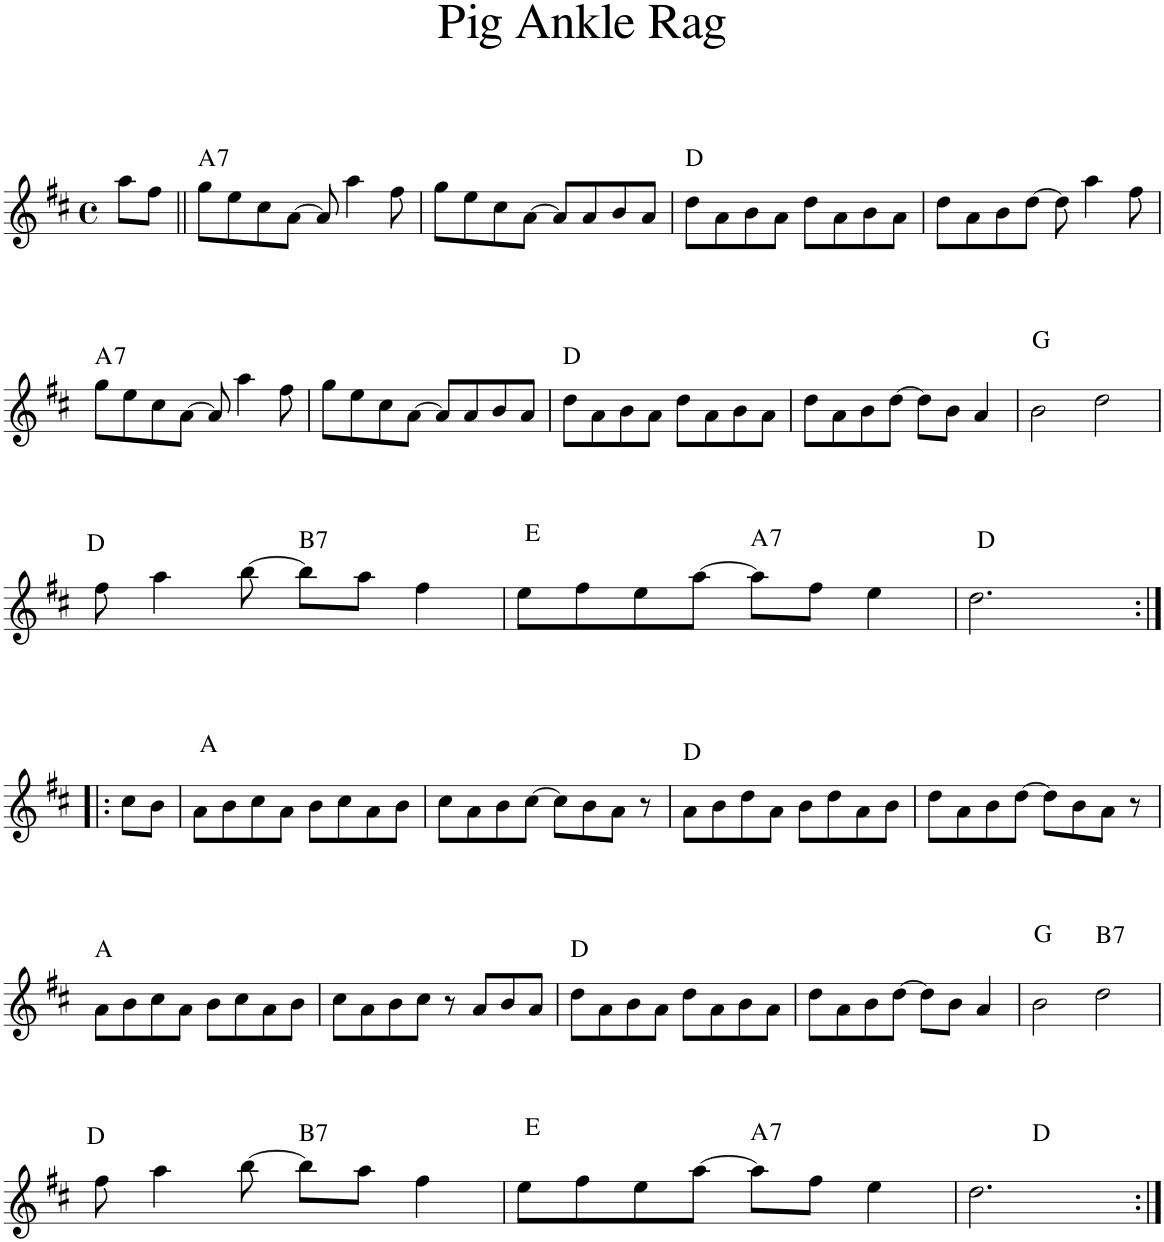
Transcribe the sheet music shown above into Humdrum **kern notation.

**kern	**harte
*part1	*part1
*staff1	*
*I"Violin	*
*I'Vln	*
*clefG2	*
*k[f#c#]	*
*M4/4	*
*met(c)	*
=1	=1
8aa\L	.
8ff#\J	.
=2||	=2||
!	!LO:H:kt=7
8gg\L	A:7
8ee\	.
8cc#\	.
[8a\J	.
8a/]	.
4aa\	.
8ff#\	.
=3	=3
8gg\L	.
8ee\	.
8cc#\	.
[8a\J	.
8a/L]	.
8a/	.
8b/	.
8a/J	.
=4	=4
8dd\L	D:maj
8a\	.
8b\	.
8a\J	.
8dd\L	.
8a\	.
8b\	.
8a\J	.
=5	=5
8dd\L	.
8a\	.
8b\	.
[8dd\J	.
8dd\]	.
4aa\	.
8ff#\	.
!!LO:LB:g=z
=6	=6
!	!LO:H:kt=7
8gg\L	A:7
8ee\	.
8cc#\	.
[8a\J	.
8a/]	.
4aa\	.
8ff#\	.
=7	=7
8gg\L	.
8ee\	.
8cc#\	.
[8a\J	.
8a/L]	.
8a/	.
8b/	.
8a/J	.
=8	=8
8dd\L	D:maj
8a\	.
8b\	.
8a\J	.
8dd\L	.
8a\	.
8b\	.
8a\J	.
=9	=9
8dd\L	.
8a\	.
8b\	.
[8dd\J	.
8dd\L]	.
8b\J	.
4a/	.
=10	=10
2b\	G:maj
2dd\	.
!!LO:LB:g=z
=11	=11
8ff#\	D:maj
4aa\	.
[8bb\	.
!	!LO:H:kt=7
8bb\L]	B:7
8aa\J	.
4ff#\	.
=12	=12
8ee\L	E:maj
8ff#\	.
8ee\	.
[8aa\J	.
!	!LO:H:kt=7
8aa\L]	A:7
8ff#\J	.
4ee\	.
=13	=13
2.dd\	D:maj
!!LO:LB:g=z
=14:|!|:	=14:|!|:
8cc#\L	.
8b\J	.
=15	=15
8a\L	A:maj
8b\	.
8cc#\	.
8a\J	.
8b\L	.
8cc#\	.
8a\	.
8b\J	.
=16	=16
8cc#\L	.
8a\	.
8b\	.
[8cc#\J	.
8cc#\L]	.
8b\	.
8a\J	.
8r	.
=17	=17
8a\L	D:maj
8b\	.
8dd\	.
8a\J	.
8b\L	.
8dd\	.
8a\	.
8b\J	.
=18	=18
8dd\L	.
8a\	.
8b\	.
[8dd\J	.
8dd\L]	.
8b\	.
8a\J	.
8r	.
!!LO:LB:g=z
=19	=19
8a\L	A:maj
8b\	.
8cc#\	.
8a\J	.
8b\L	.
8cc#\	.
8a\	.
8b\J	.
=20	=20
8cc#\L	.
8a\	.
8b\	.
8cc#\J	.
8r	.
8a/L	.
8b/	.
8a/J	.
=21	=21
8dd\L	D:maj
8a\	.
8b\	.
8a\J	.
8dd\L	.
8a\	.
8b\	.
8a\J	.
=22	=22
8dd\L	.
8a\	.
8b\	.
[8dd\J	.
8dd\L]	.
8b\J	.
4a/	.
=23	=23
2b\	G:maj
!	!LO:H:kt=7
2dd\	B:7
!!LO:LB:g=z
=24	=24
8ff#\	D:maj
4aa\	.
[8bb\	.
!	!LO:H:kt=7
8bb\L]	B:7
8aa\J	.
4ff#\	.
=25	=25
8ee\L	E:maj
8ff#\	.
8ee\	.
[8aa\J	.
!	!LO:H:kt=7
8aa\L]	A:7
8ff#\J	.
4ee\	.
=26	=26
*^	*
2.dd\	4ryy	.
.	2ryy	D:maj
*v	*v	*
=:|!	=:|!
*-	*-
